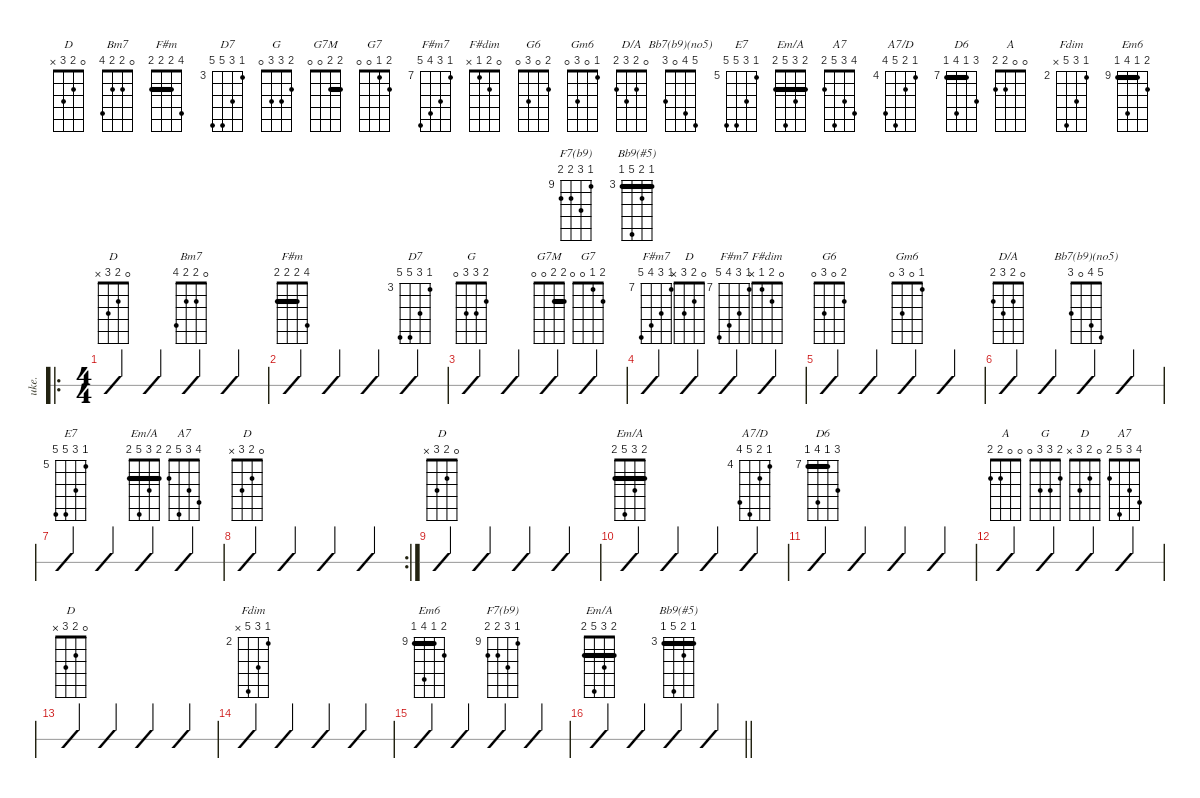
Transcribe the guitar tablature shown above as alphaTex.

\defaultSystemsLayout 4
\hideDynamics
\bracketExtendMode nobrackets
\chordDiagramsInScore
\track ("Ukulele" "uke.") {mute instrument acousticguitarnylon}
\staff {slash}
\tuning (A4 E4 B4 G4)
\displaytranspose 0
\chord ("D" 0 2 3 2) {showfingering false}
\chord ("Bm7" 0 2 2 4) {showfingering false}
\chord ("F#m" 4 2 2 2) {showfingering false barre (2 2)}
\chord ("D7" 3 5 7 7) {firstfret 3 showfingering false}
\chord ("G" 2 3 0 0) {showfingering false}
\chord ("G7M" 2 2 0 0) {showfingering false barre 2}
\chord ("G7" 2 1 0 0) {showfingering false}
\chord ("F#m7" 7 9 10 11) {firstfret 7 showfingering false}
\chord ("D" 0 2 3 x) {showfingering false}
\chord ("F#m7" 7 9 10 11) {firstfret 7}
\chord ("F#dim" 0 2 1 x) {showfingering false}
\chord ("G6" 2 0 3 0) {showfingering false}
\chord ("Gm6" 1 0 3 0) {showfingering false}
\chord ("D/A" 0 2 3 2) {showfingering false}
\chord ("Bb7(b9)(no5)" 5 4 0 3) {showfingering false}
\chord ("E7" 5 7 9 9) {firstfret 5 showfingering false}
\chord ("Em/A" 2 3 5 2) {showfingering false barre 2}
\chord ("A7" 4 3 5 2) {showfingering false}
\chord ("A7/D" 4 5 8 7) {firstfret 4 showfingering false}
\chord ("D6" 9 7 10 7) {firstfret 7 showfingering false barre 7}
\chord ("A" 0 0 2 2) {showfingering false}
\chord ("G" 2 3 3 0) {showfingering false}
\chord ("Fdim" 2 4 6 x) {firstfret 2 showfingering false}
\chord ("Em6" 10 9 12 9) {firstfret 9 showfingering false barre 9}
\chord ("F7(b9)" 9 11 10 10) {firstfret 9 showfingering false}
\chord ("Bb9(#5)" 3 4 7 3) {firstfret 3 showfingering false barre 3}
\ro
\ts (4 4)
\tempo (120 hide)
\clef g2
\ks d
2.1{acc forcenatural}.4{ch "D" dy mf instrument acousticguitarnylon} 2.1{acc forcenatural}.4 2.1{acc forcenatural}.4{ch "Bm7"} 2.1{acc forcenatural}.4 |
2.1{acc forcenatural}.4{ch "F#m"} 2.1{acc forcenatural}.4 2.1{acc forcenatural}.4 2.1{acc forcenatural}.4{ch "D7"} |
2.1{acc forcenatural}.4{ch "G"} 2.1{acc forcenatural}.4 2.1{acc forcenatural}.4{ch "G7M"} 2.1{acc forcenatural}.4{ch "G7" legatoorigin} |
2.1{acc forcenatural}.4{ch "F#m7"} 2.1{acc forcenatural}.4{ch "D"} 2.1{acc forcenatural}.4{ch "F#m7"} 2.1{acc forcenatural}.4{ch "F#dim"} |
2.1{acc forcenatural}.4{ch "G6"} 2.1{acc forcenatural}.4 2.1{acc forcenatural}.4{ch "Gm6"} 2.1{acc forcenatural}.4 |
2.1{acc forcenatural}.4{ch "D/A"} 2.1{acc forcenatural}.4 2.1{acc forcenatural}.4{ch "Bb7(b9)(no5)"} 2.1{acc forcenatural}.4 |
2.1{acc forcenatural}.4{ch "E7"} 2.1{acc forcenatural}.4 2.1{acc forcenatural}.4{ch "Em/A"} 2.1{acc forcenatural}.4{ch "A7"} |
\rc 2
2.1{acc forcenatural}.4{ch "D"} 2.1{acc forcenatural}.4 2.1{acc forcenatural}.4 2.1{acc forcenatural}.4 |
2.1{acc forcenatural}.4{ch "D"} 2.1{acc forcenatural}.4 2.1{acc forcenatural}.4 2.1{acc forcenatural}.4 |
2.1{acc forcenatural}.4{ch "Em/A"} 2.1{acc forcenatural}.4 2.1{acc forcenatural}.4 2.1{acc forcenatural}.4{ch "A7/D"} |
2.1{acc forcenatural}.4{ch "D6"} 2.1{acc forcenatural}.4 2.1{acc forcenatural}.4 2.1{acc forcenatural}.4 |
2.1{acc forcenatural}.4{ch "A"} 2.1{acc forcenatural}.4{ch "G"} 2.1{acc forcenatural}.4{ch "D"} 2.1{acc forcenatural}.4{ch "A7"} |
2.1{acc forcenatural}.4{ch "D"} 2.1{acc forcenatural}.4 2.1{acc forcenatural}.4 2.1{acc forcenatural}.4 |
2.1{acc forcenatural}.4{ch "Fdim"} 2.1{acc forcenatural}.4 2.1{acc forcenatural}.4 2.1{acc forcenatural}.4 |
2.1{acc forcenatural}.4{ch "Em6"} 2.1{acc forcenatural}.4 2.1{acc forcenatural}.4{ch "F7(b9)"} 2.1{acc forcenatural}.4 |
\barLineRight lightlight
2.1{acc forcenatural}.4{ch "Em/A"} 2.1{acc forcenatural}.4 2.1{acc forcenatural}.4{ch "Bb9(#5)"} 2.1{acc forcenatural}.4
